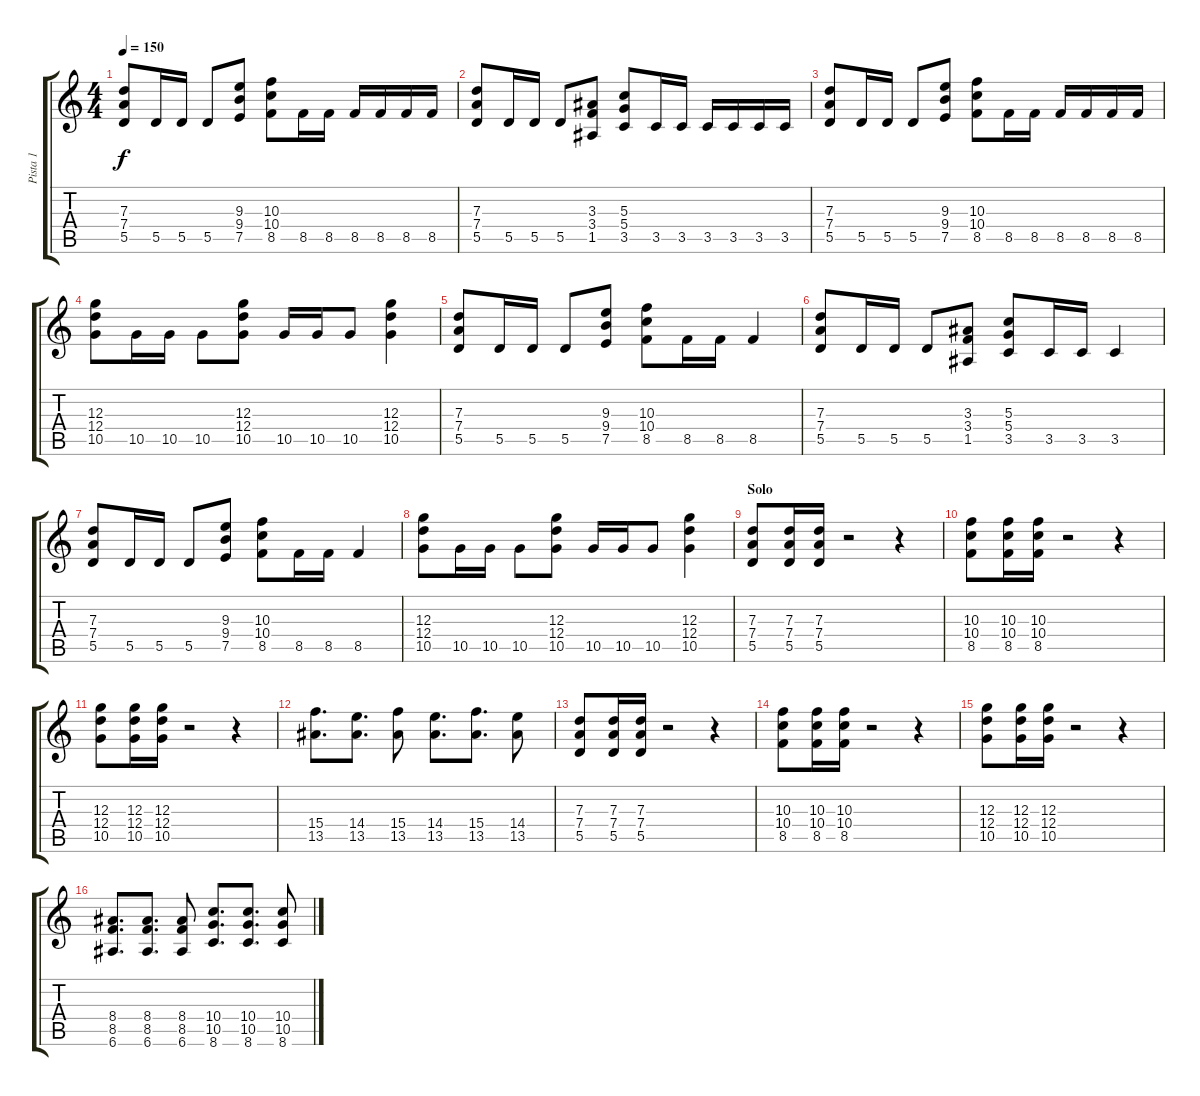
\track ("Pista 1" "Pista 1") {instrument distortionguitar}
\staff {score tabs}
\tuning (E4 B3 G3 D3 A2 E2) {hide}
\ts (4 4)
\tempo 150
\clef g2
\ks c
(7.3 7.4 5.5).8{dy f} 5.5.16 5.5.16 5.5.8 (9.3 9.4 7.5).8 (10.3 10.4 8.5).8 8.5.16 8.5.16 8.5.16 8.5.16 8.5.16 8.5.16 |
(7.3 7.4 5.5).8 5.5.16 5.5.16 5.5.8 (3.3 3.4 1.5).8 (5.3 5.4 3.5).8 3.5.16 3.5.16 3.5.16 3.5.16 3.5.16 3.5.16 |
(7.3 7.4 5.5).8 5.5.16 5.5.16 5.5.8 (9.3 9.4 7.5).8 (10.3 10.4 8.5).8 8.5.16 8.5.16 8.5.16 8.5.16 8.5.16 8.5.16 |
(12.3 12.4 10.5).8 10.5.16 10.5.16 10.5.8 (12.3 12.4 10.5).8 10.5.16 10.5.16 10.5.8 (12.3 12.4 10.5).4 |
(7.3 7.4 5.5).8 5.5.16 5.5.16 5.5.8 (9.3 9.4 7.5).8 (10.3 10.4 8.5).8 8.5.16 8.5.16 8.5.4 |
(7.3 7.4 5.5).8 5.5.16 5.5.16 5.5.8 (3.3 3.4 1.5).8 (5.3 5.4 3.5).8 3.5.16 3.5.16 3.5.4 |
(7.3 7.4 5.5).8 5.5.16 5.5.16 5.5.8 (9.3 9.4 7.5).8 (10.3 10.4 8.5).8 8.5.16 8.5.16 8.5.4 |
(12.3 12.4 10.5).8 10.5.16 10.5.16 10.5.8 (12.3 12.4 10.5).8 10.5.16 10.5.16 10.5.8 (12.3 12.4 10.5).4 |
\section ("" "Solo")
(7.3 7.4 5.5).8 (7.3 7.4 5.5).16 (7.3 7.4 5.5).16 r.2 r.4 |
(10.3 10.4 8.5).8 (10.3 10.4 8.5).16 (10.3 10.4 8.5).16 r.2 r.4 |
(12.3 12.4 10.5).8 (12.3 12.4 10.5).16 (12.3 12.4 10.5).16 r.2 r.4 |
(15.4 13.5).8{d} (14.4 13.5).8{d} (15.4 13.5).8 (14.4 13.5).8{d} (15.4 13.5).8{d} (14.4 13.5).8 |
(7.3 7.4 5.5).8 (7.3 7.4 5.5).16 (7.3 7.4 5.5).16 r.2 r.4 |
(10.3 10.4 8.5).8 (10.3 10.4 8.5).16 (10.3 10.4 8.5).16 r.2 r.4 |
(12.3 12.4 10.5).8 (12.3 12.4 10.5).16 (12.3 12.4 10.5).16 r.2 r.4 |
(8.4 8.5 6.6).8{d} (8.4 8.5 6.6).8{d} (8.4 8.5 6.6).8 (10.4 10.5 8.6).8{d} (10.4 10.5 8.6).8{d} (10.4 10.5 8.6).8
